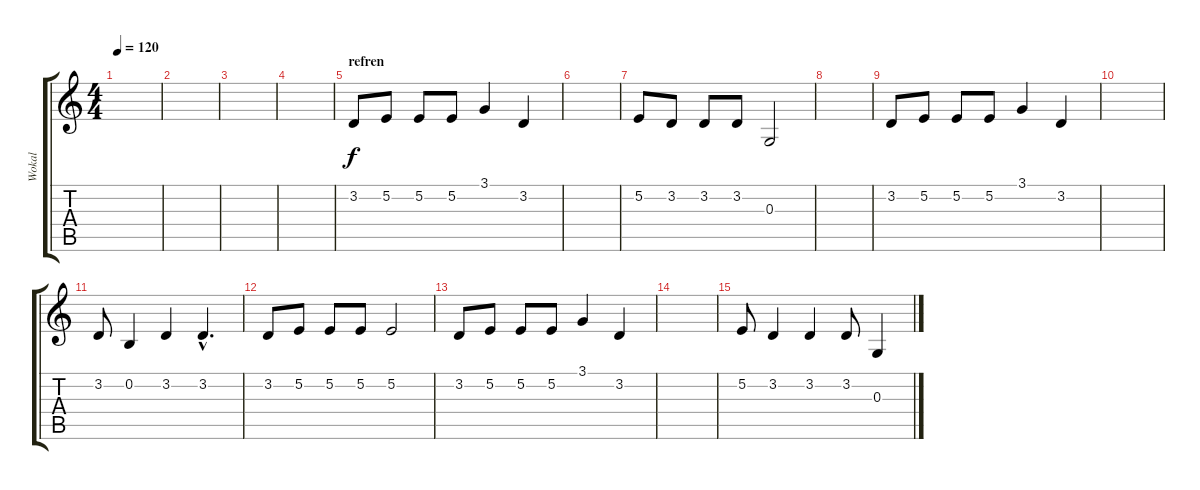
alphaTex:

\track ("Wokal" "Wokal") {instrument voiceoohs}
\staff {score tabs}
\tuning (E4 B3 G3 D3 A2 E2) {hide}
\ts (4 4)
\tempo 120
\clef g2
\ks c
|
|
|
|
\section ("" "refren")
3.2.8 5.2.8 5.2.8 5.2.8 3.1.4 3.2.4 |
|
5.2.8 3.2.8 3.2.8 3.2.8 0.3.2 |
|
3.2.8 5.2.8 5.2.8 5.2.8 3.1.4 3.2.4 |
|
3.2.8 0.2.4 3.2.4 3.2{hac}.4{d} |
3.2.8 5.2.8 5.2.8 5.2.8 5.2.2 |
3.2.8 5.2.8 5.2.8 5.2.8 3.1.4 3.2.4 |
|
5.2.8 3.2.4 3.2.4 3.2.8 0.3.4
